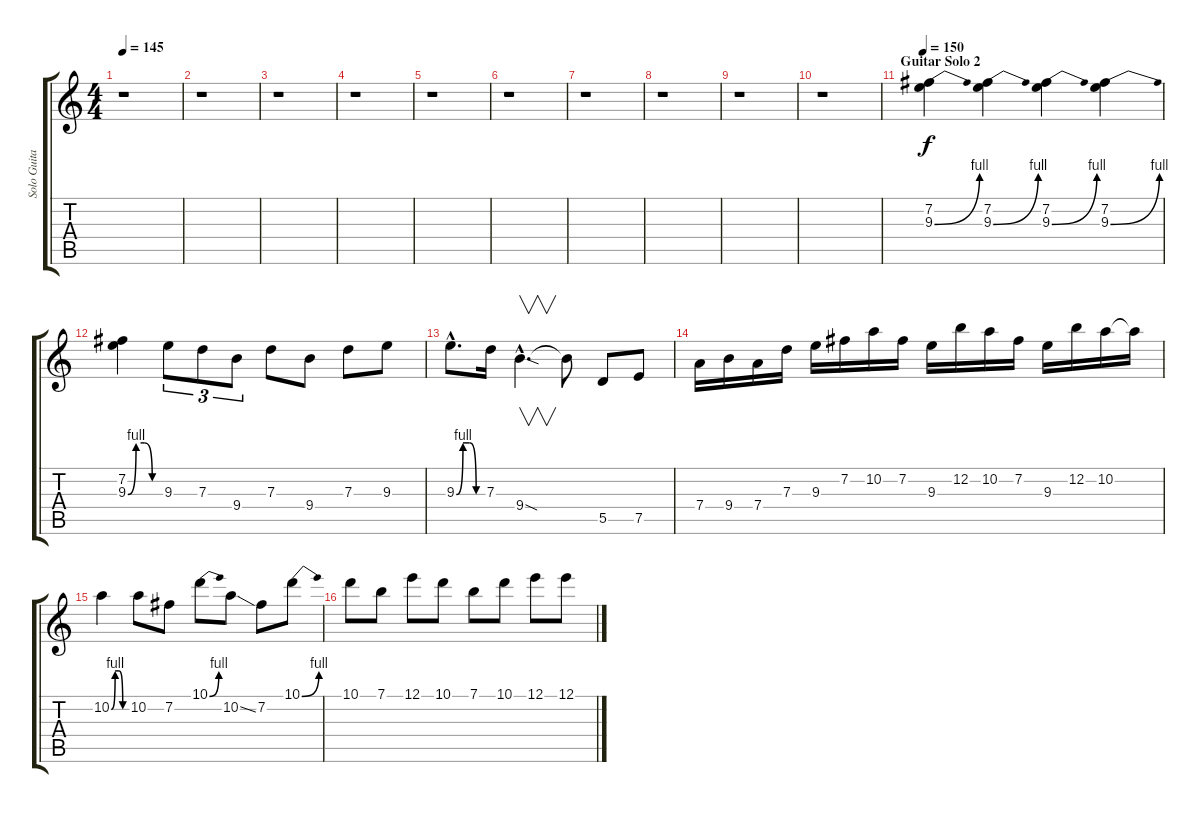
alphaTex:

\track ("Solo Guitar" "Solo Guita") {instrument overdrivenguitar}
\staff {score tabs}
\tuning (E4 B3 G3 D3 A2 E2) {hide}
\ts (4 4)
\tempo 145
\clef g2
\ks c
r.1{dy f} |
r.1 |
r.1 |
r.1 |
r.1 |
r.1 |
r.1 |
r.1 |
r.1 |
r.1 |
\section ("" "Guitar Solo 2")
\tempo 150
(7.2 9.3{be (bend 0 0 60 4)}).4 (7.2 9.3{be (bend 0 0 60 4)}).4 (7.2 9.3{be (bend 0 0 60 4)}).4 (7.2 9.3{be (bend 0 0 60 4)}).4 |
(7.2 9.3{be (custom 0 0 15 4 30 4 45 0 60 0)}).4 9.3.8{tu (3 2)} 7.3.8{tu (3 2)} 9.4.8{tu (3 2)} 7.3.8 9.4.8 7.3.8 9.3.8 |
9.3{be (custom 0 0 15 4 30 4 45 0 60 0) hac}.8{d} 7.3.16 9.4{sod hac}.4{v d} 9.4{t}.8 5.5.8 7.5.8 |
7.4.16 9.4.16 7.4.16 7.3.16 9.3.16 7.2.16 10.2.16 7.2.16 9.3.16 12.2.16 10.2.16 7.2.16 9.3.16 12.2.16 10.2.16 10.2{t}.16 |
10.2{be (custom 0 0 15 4 30 4 45 0 60 0)}.4 10.2.8 7.2.8 10.1{be (bend 0 0 60 4)}.8 10.2{ss}.8 7.2.8 10.1{be (bend 0 0 60 4)}.8 |
10.1.8 7.1.8 12.1.8 10.1.8 7.1.8 10.1.8 12.1.8 12.1.8
